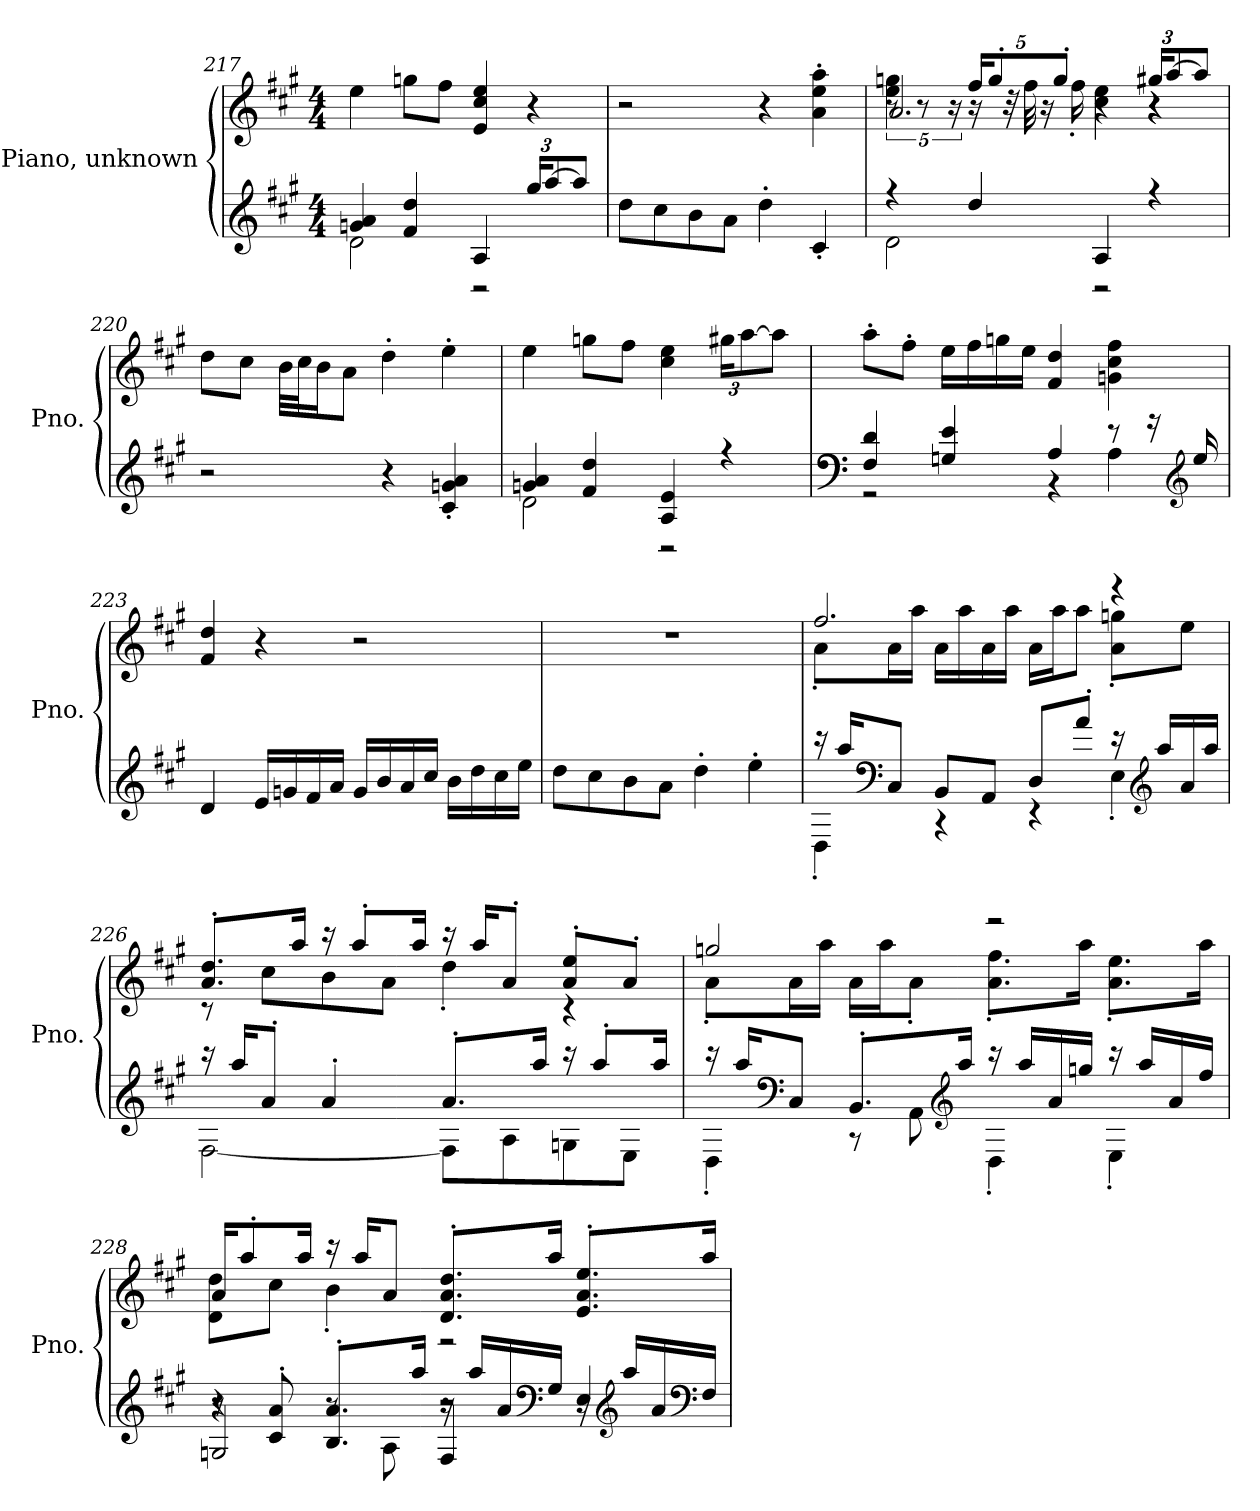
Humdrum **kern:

**kern	**kern
*part1	*part1
*staff2	*staff1
*I"Piano, unknown	*
*I'Pno.	*
!!LO:LB:g=z
*clefG2	*clefG2
*k[f#c#g#]	*k[f#c#g#]
*M4/4	*M4/4
=217	=217
*^	*
4gn/ 4a/	2d\	4ee\
4f#/ 4dd/	.	8ggn\L
.	.	8ff#\J
4A/	2r	4e/ 4cc#/ 4ee/
*Xbrackettup	*	*
24gg#/KL	.	4r
[12aa/	.	.
8aa/J]	.	.
*v	*v	*
=218	=218
8dd\L	2r
8cc#\	.
8b\	.
8a\J	.
4dd'\	4r
4c#'/	4a\' 4ee\' 4aa\'
=219	=219
*^	*^
*	*	*	*^
4r	2d\	10r	4ee\ 4ggn\	2.a/
.	.	10r	.	.
.	.	20r	.	.
4dd/	.	20ff#/KL	16r	.
.	.	10gg'/	.	.
.	.	.	32r	.
.	.	.	32ff#\	.
.	.	.	16r	.
.	.	10gg'/J	.	.
.	.	.	16ff#'\	.
4A/	2r	4r	4cc#\ 4ee\	.
*	*	*Xbrackettup	*	*
4r	.	24gg#X/KL	4r	4r
.	.	[12aa/	.	.
.	.	8aa/J]	.	.
*v	*v	*	*	*
*	*v	*v	*v
=220	=220
2r	8dd\L
.	8cc#\J
.	32b\LLL
.	32cc#\J
.	16b\J
.	8a\J
4r	4dd'\
4c#/' 4gn/' 4a/'	4ee'\
!!LO:LB:g=z
=221	=221
*^	*
4gn/ 4a/	2d\	4ee\
4f#/ 4dd/	.	8ggn\L
.	.	8ff#\J
4A/ 4e/	2r	4cc#\ 4ee\
4r	.	24gg#X\KL
.	.	[12aa\
.	.	8aa\J]
=222	=222	=222
*clefF4	*	*
4F#/ 4d/	2r	8aa'\L
.	.	8ff#'\J
4Gn/ 4e/	.	16ee\LL
.	.	16ff#\
.	.	16ggn\
.	.	16ee\JJ
4A/	4r	4f#/ 4dd/
8r	4A\	4gn\ 4cc#\ 4ff#\
16r	.	.
*clefG2	*	*
16ee/	.	.
*v	*v	*
=223	=223
4d/	4f#/ 4dd/
16e/LL	4r
16gn/	.
16f#/	.
16a/JJ	.
16g/LL	2r
16b/	.
16a/	.
16cc#/JJ	.
16b\LL	.
16dd\	.
16cc#\	.
16ee\JJ	.
!!LO:LB:g=z
=224	=224
8dd\L	1r
8cc#\	.
8b\	.
8a\J	.
4dd'\	.
4ee'\	.
=225	=225
*^	*^
16r	4D'\	2.ff#/	8a'\L
16aa/KL	.	.	.
*clefF4	*	*	*
8C#/J	.	.	16a\L
.	.	.	16aa\JJ
8BB/L	4r	.	16a\LL
.	.	.	16aa\
8AA/J	.	.	16a\
.	.	.	16aa\JJ
8D/L	4r	.	16a\LL
.	.	.	16aa\J
8a'/J	.	.	8aa\J
16r	4E'\	4r	8a\' 8ggn\'L
*clefG2	*	*	*
16aa/LL	.	.	.
16a/	.	.	8ee\J
16aa/JJ	.	.	.
=226	=226	=226	=226
16r	[2F#\	8.a/' 8.dd/'L	8r
16aa/KL	.	.	.
8a'/J	.	.	8cc#\L
.	.	16aa/Jk	.
4a'/	.	16r	8b\
.	.	8aa'/L	.
.	.	.	8a\J
.	.	16aa/Jk	.
8.a'/L	8F#\L]	16r	4dd'\
.	.	16aa/KL	.
.	8A\	8a'/J	.
16aa/Jk	.	.	.
16r	8Gn\	8a/' 8ee/'L	4r
8aa'/L	.	.	.
.	8E\J	8a'/J	.
16aa/Jk	.	.	.
!!LO:PB:g=z	!!
=227	=227	=227	=227
16r	4D'\	2ggn/	8a'\L
16aa/KL	.	.	.
*clefF4	*	*	*
8C#/J	.	.	16a\L
.	.	.	16aa\JJ
8.BB'/L	8r	.	16a\LL
.	.	.	16aa\J
.	8AA\	.	8a'\J
*clefG2	*	*	*
16aa/Jk	.	.	.
16r	4D'\	2r	8.a\' 8.ff#\'L
16aa/LL	.	.	.
16a/	.	.	.
16ggn/JJ	.	.	16aa\Jk
16r	4E'\	.	8.a\' 8.ee\'L
16aa/LL	.	.	.
16a/	.	.	.
16ff#/JJ	.	.	16aa\Jk
=228	=228	=228	=228
*	*^	*	*
8r	4r	2Gn/	16a/KL	8d\ 8dd\L
.	.	.	8aa'/	.
8c#/' 8a/'	.	.	.	8cc#\J
.	.	.	16aa/Jk	.
8.B/' 8.a/'L	8r	.	16r	4b'\
.	.	.	16aa/KL	.
.	8A\	.	8a/J	.
16aa/Jk	.	.	.	.
16r	2r	4F#/	8.d/' 8.a/' 8.dd/'L	2r
16aa/LL	.	.	.	.
16a/	.	.	.	.
*clefF4	*	*	*	*
16G/JJ	.	.	16aa/Jk	.
16r	.	4E/	8.e/' 8.a/' 8.ee/'L	.
*clefG2	*	*	*	*
16aa/LL	.	.	.	.
16a/	.	.	.	.
*clefF4	*	*	*	*
16F#/JJ	.	.	16aa/Jk	.
*v	*v	*v	*	*
*	*v	*v
=	=
*-	*-
